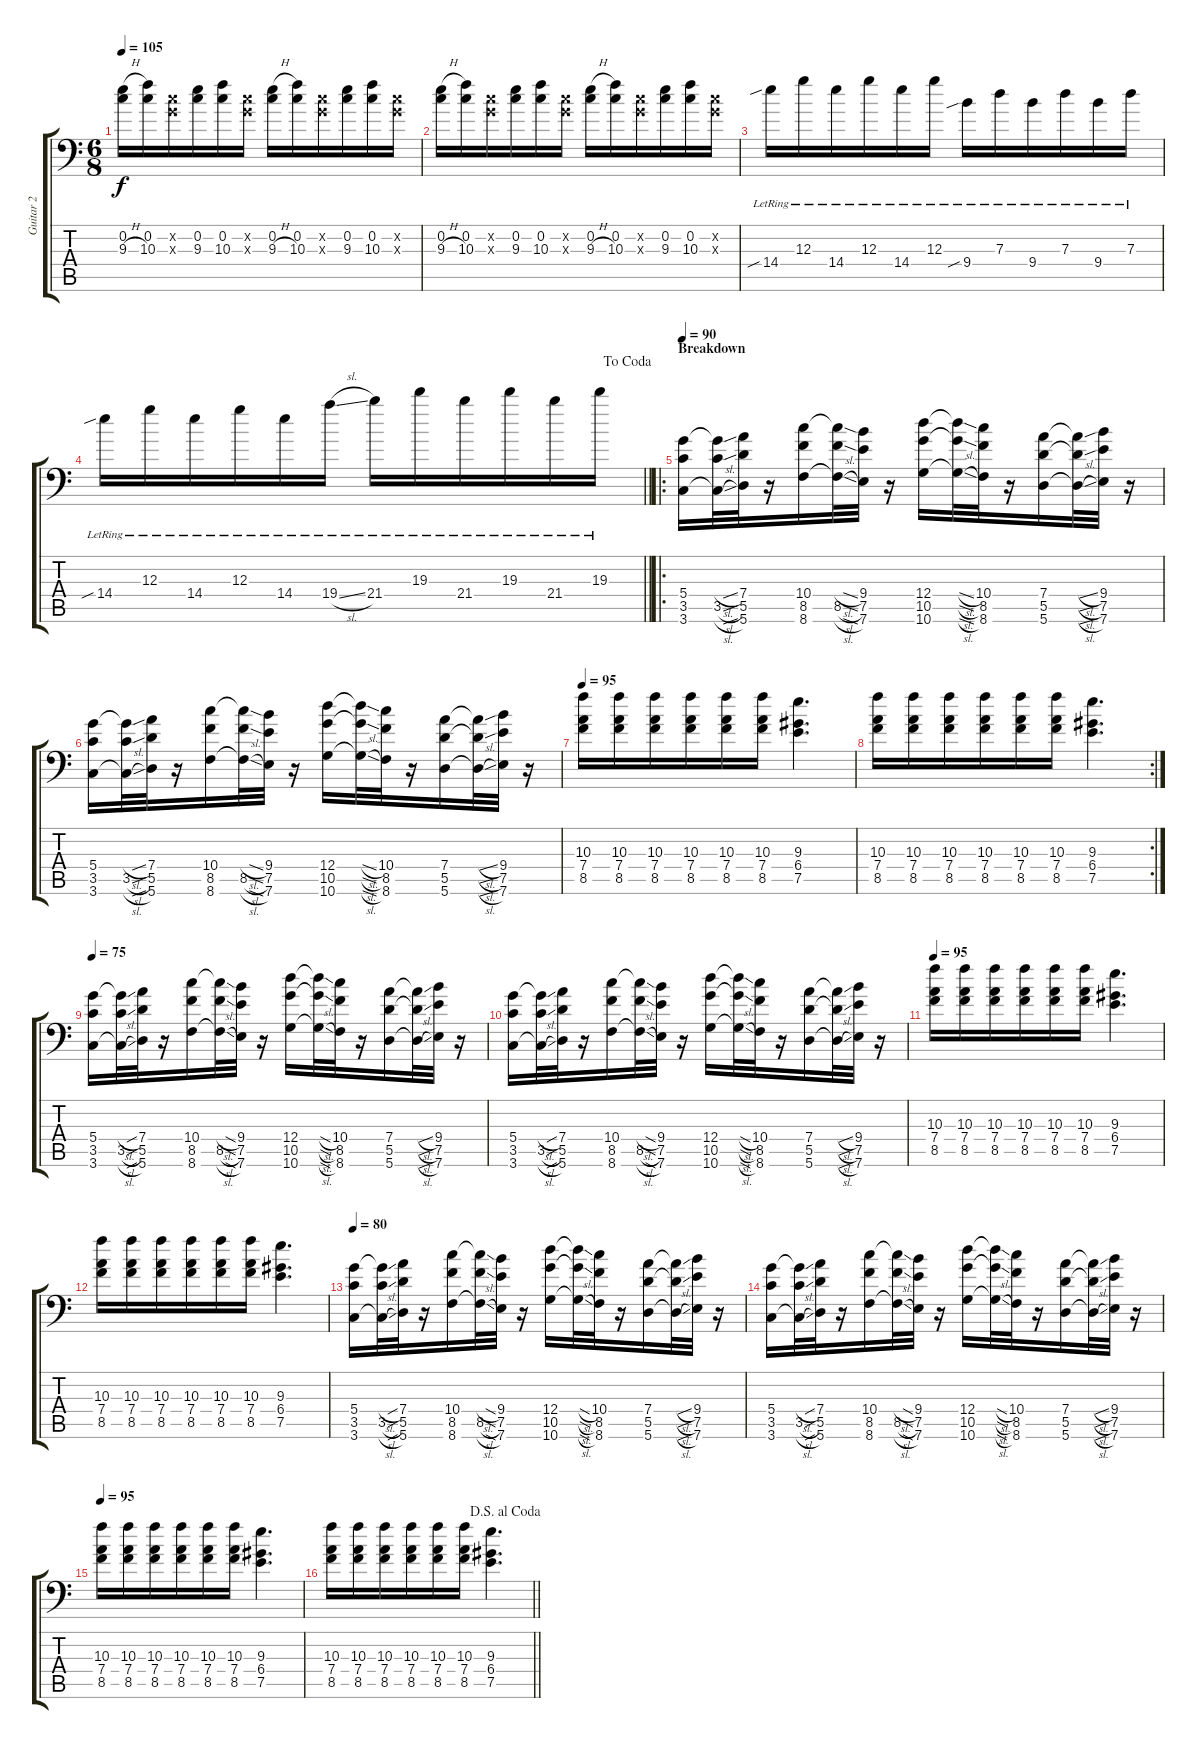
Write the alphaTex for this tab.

\track ("Guitar 2" "Guitar 2") {instrument overdrivenguitar}
\staff {score tabs}
\tuning (E4 C4 G3 D3 A2 A1) {hide}
\ts (6 8)
\tempo 105
\clef f4
\ks c
(0.2{h} 9.3{h}).16{dy f} (0.2 10.3).16 (0.2{x} 0.3{x}).16 (0.2 9.3).16 (0.2 10.3).16 (0.2{x} 0.3{x}).16 (0.2{h} 9.3{h}).16 (0.2 10.3).16 (0.2{x} 0.3{x}).16 (0.2 9.3).16 (0.2 10.3).16 (0.2{x} 0.3{x}).16 |
(0.2{h} 9.3{h}).16 (0.2 10.3).16 (0.2{x} 0.3{x}).16 (0.2 9.3).16 (0.2 10.3).16 (0.2{x} 0.3{x}).16 (0.2{h} 9.3{h}).16 (0.2 10.3).16 (0.2{x} 0.3{x}).16 (0.2 9.3).16 (0.2 10.3).16 (0.2{x} 0.3{x}).16 |
14.4{sib lr}.16 12.3{lr}.16 14.4{lr}.16 12.3{lr}.16 14.4{lr}.16 12.3{lr}.16 9.4{sib lr}.16 7.3{lr}.16 9.4{lr}.16 7.3{lr}.16 9.4{lr}.16 7.3{lr}.16 |
\jump dacoda
\barLineRight lightlight
14.4{sib lr}.16 12.3{lr}.16 14.4{lr}.16 12.3{lr}.16 14.4{lr}.16 19.4{sl lr}.16 21.4{lr}.16 19.3{lr}.16 21.4{lr}.16 19.3{lr}.16 21.4{lr}.16 19.3{lr}.16 |
\ro
\section ("" "Breakdown")
\tempo 95
\tempo 90
(5.4 3.5 3.6).16 (5.4{sl t} 3.5{sl} 3.6{sl t}).32 (7.4 5.5 5.6).32 r.16 (10.4 8.5 8.6).16 (10.4{sl t} 8.5{sl} 8.6{sl t}).32 (9.4 7.5 7.6).32 r.16 (12.4 10.5 10.6).16 (12.4{sl t} 10.5{sl t} 10.6{sl t}).32 (10.4 8.5 8.6).32 r.16 (7.4 5.5 5.6).16 (7.4{sl t} 5.5{sl t} 5.6{sl t}).32 (9.4 7.5 7.6).32 r.16 |
(5.4 3.5 3.6).16 (5.4{sl t} 3.5{sl} 3.6{sl t}).32 (7.4 5.5 5.6).32 r.16 (10.4 8.5 8.6).16 (10.4{sl t} 8.5{sl} 8.6{sl t}).32 (9.4 7.5 7.6).32 r.16 (12.4 10.5 10.6).16 (12.4{sl t} 10.5{sl t} 10.6{sl t}).32 (10.4 8.5 8.6).32 r.16 (7.4 5.5 5.6).16 (7.4{sl t} 5.5{sl t} 5.6{sl t}).32 (9.4 7.5 7.6).32 r.16 |
\tempo 95
(10.3 7.4 8.5).16 (10.3 7.4 8.5).16 (10.3 7.4 8.5).16 (10.3 7.4 8.5).16 (10.3 7.4 8.5).16 (10.3 7.4 8.5).16 (9.3 6.4 7.5).4{d} |
\rc 2
(10.3 7.4 8.5).16 (10.3 7.4 8.5).16 (10.3 7.4 8.5).16 (10.3 7.4 8.5).16 (10.3 7.4 8.5).16 (10.3 7.4 8.5).16 (9.3 6.4 7.5).4{d} |
\tempo 80
\tempo 75
(5.4 3.5 3.6).16 (5.4{sl t} 3.5{sl} 3.6{sl t}).32 (7.4 5.5 5.6).32 r.16 (10.4 8.5 8.6).16 (10.4{sl t} 8.5{sl} 8.6{sl t}).32 (9.4 7.5 7.6).32 r.16 (12.4 10.5 10.6).16 (12.4{sl t} 10.5{sl t} 10.6{sl t}).32 (10.4 8.5 8.6).32 r.16 (7.4 5.5 5.6).16 (7.4{sl t} 5.5{sl t} 5.6{sl t}).32 (9.4 7.5 7.6).32 r.16 |
(5.4 3.5 3.6).16 (5.4{sl t} 3.5{sl} 3.6{sl t}).32 (7.4 5.5 5.6).32 r.16 (10.4 8.5 8.6).16 (10.4{sl t} 8.5{sl} 8.6{sl t}).32 (9.4 7.5 7.6).32 r.16 (12.4 10.5 10.6).16 (12.4{sl t} 10.5{sl t} 10.6{sl t}).32 (10.4 8.5 8.6).32 r.16 (7.4 5.5 5.6).16 (7.4{sl t} 5.5{sl t} 5.6{sl t}).32 (9.4 7.5 7.6).32 r.16 |
\tempo 95
(10.3 7.4 8.5).16 (10.3 7.4 8.5).16 (10.3 7.4 8.5).16 (10.3 7.4 8.5).16 (10.3 7.4 8.5).16 (10.3 7.4 8.5).16 (9.3 6.4 7.5).4{d} |
(10.3 7.4 8.5).16 (10.3 7.4 8.5).16 (10.3 7.4 8.5).16 (10.3 7.4 8.5).16 (10.3 7.4 8.5).16 (10.3 7.4 8.5).16 (9.3 6.4 7.5).4{d} |
\tempo 80
(5.4 3.5 3.6).16 (5.4{sl t} 3.5{sl} 3.6{sl t}).32 (7.4 5.5 5.6).32 r.16 (10.4 8.5 8.6).16 (10.4{sl t} 8.5{sl} 8.6{sl t}).32 (9.4 7.5 7.6).32 r.16 (12.4 10.5 10.6).16 (12.4{sl t} 10.5{sl t} 10.6{sl t}).32 (10.4 8.5 8.6).32 r.16 (7.4 5.5 5.6).16 (7.4{sl t} 5.5{sl t} 5.6{sl t}).32 (9.4 7.5 7.6).32 r.16 |
(5.4 3.5 3.6).16 (5.4{sl t} 3.5{sl} 3.6{sl t}).32 (7.4 5.5 5.6).32 r.16 (10.4 8.5 8.6).16 (10.4{sl t} 8.5{sl} 8.6{sl t}).32 (9.4 7.5 7.6).32 r.16 (12.4 10.5 10.6).16 (12.4{sl t} 10.5{sl t} 10.6{sl t}).32 (10.4 8.5 8.6).32 r.16 (7.4 5.5 5.6).16 (7.4{sl t} 5.5{sl t} 5.6{sl t}).32 (9.4 7.5 7.6).32 r.16 |
\tempo 95
(10.3 7.4 8.5).16 (10.3 7.4 8.5).16 (10.3 7.4 8.5).16 (10.3 7.4 8.5).16 (10.3 7.4 8.5).16 (10.3 7.4 8.5).16 (9.3 6.4 7.5).4{d} |
\jump dalsegnoalcoda
\barLineRight lightlight
(10.3 7.4 8.5).16 (10.3 7.4 8.5).16 (10.3 7.4 8.5).16 (10.3 7.4 8.5).16 (10.3 7.4 8.5).16 (10.3 7.4 8.5).16 (9.3 6.4 7.5).4{d}
